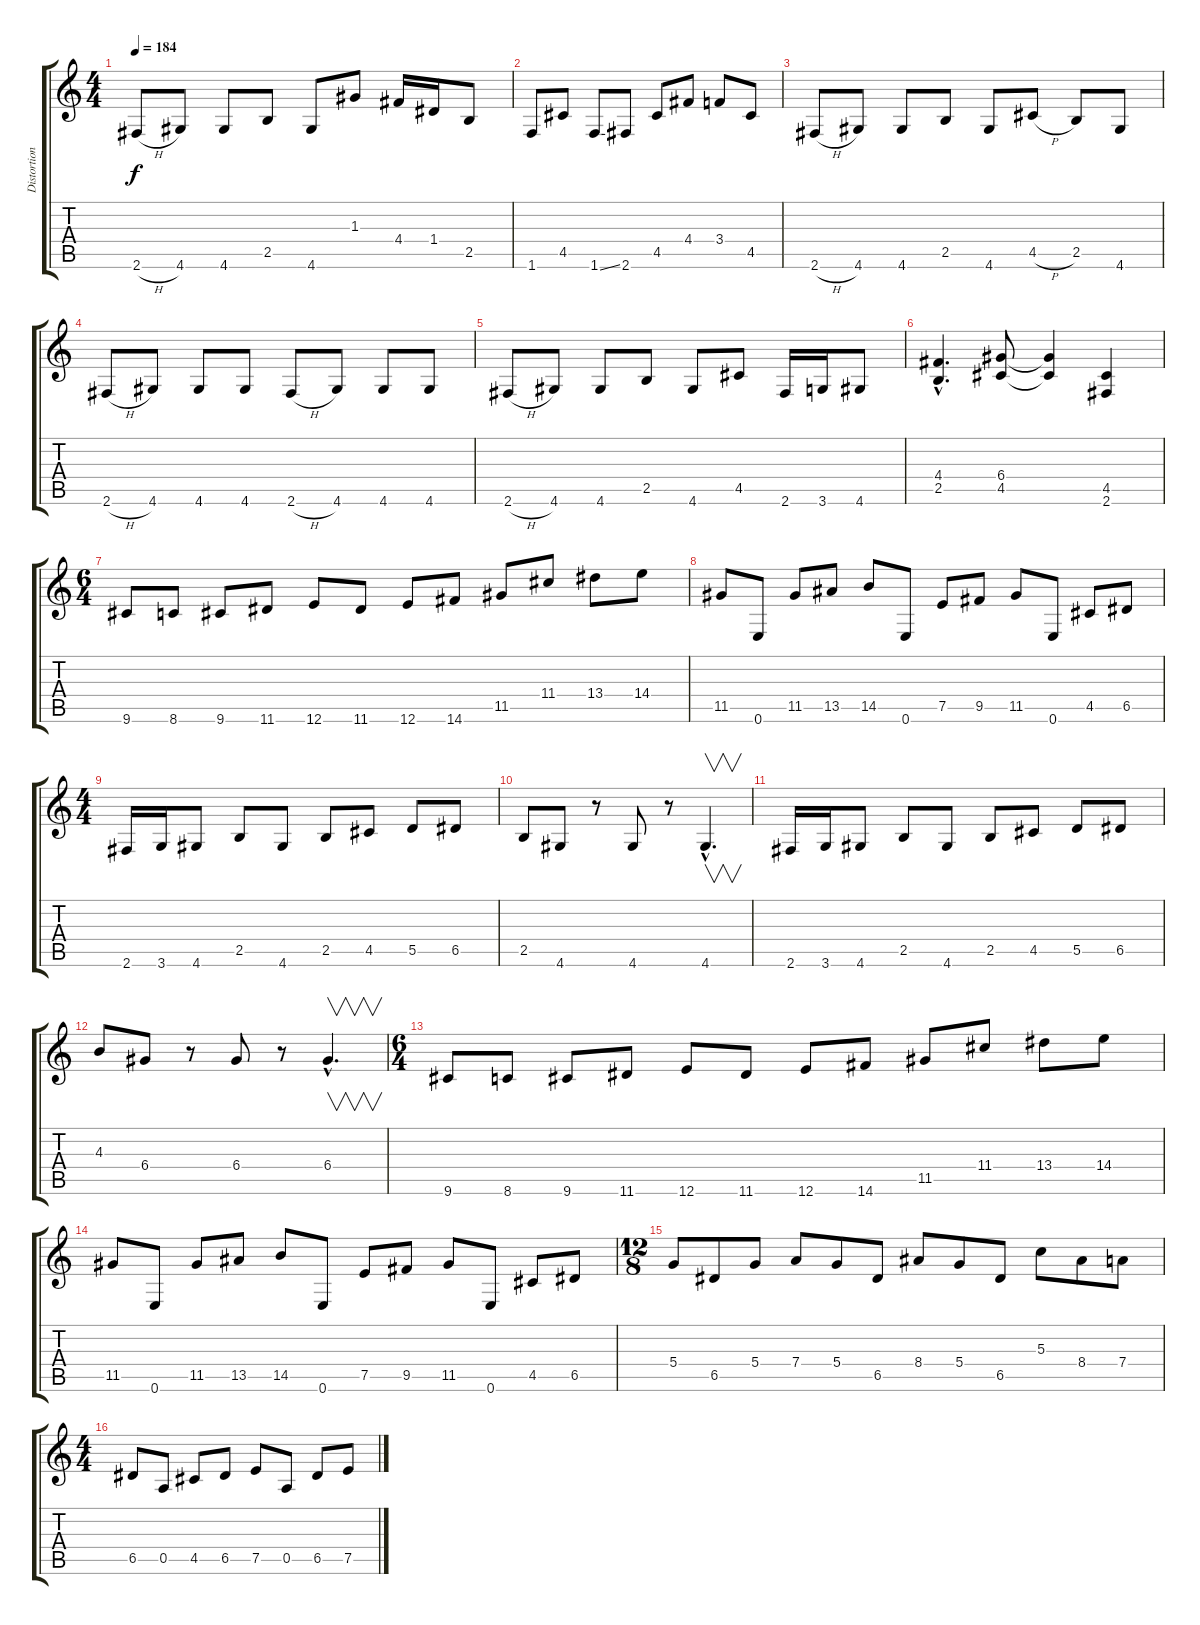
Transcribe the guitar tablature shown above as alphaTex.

\track ("Distortion Guitar" "Distortion") {instrument distortionguitar}
\staff {score tabs}
\tuning (E4 B3 G3 D3 A2 E2) {hide}
\ts (4 4)
\tempo 184
\clef g2
\ks c
2.6{h}.8{dy f} 4.6.8 4.6.8 2.5.8 4.6.8 1.3.8 4.4.16 1.4.16 2.5.8 |
1.6.8 4.5.8 1.6{ss}.8 2.6.8 4.5.8 4.4.8 3.4.8 4.5.8 |
2.6{h}.8 4.6.8 4.6.8 2.5.8 4.6.8 4.5{h}.8 2.5.8 4.6.8 |
2.6{h}.8 4.6.8 4.6.8 4.6.8 2.6{h}.8 4.6.8 4.6.8 4.6.8 |
2.6{h}.8 4.6.8 4.6.8 2.5.8 4.6.8 4.5.8 2.6.16 3.6.16 4.6.8 |
(4.4{hac} 2.5{hac}).4{d} (6.4 4.5).8 (6.4{t} 4.5{t}).4 (4.5 2.6).4 |
\ts (6 4)
9.6.8 8.6.8 9.6.8 11.6.8 12.6.8 11.6.8 12.6.8 14.6.8 11.5.8 11.4.8 13.4.8 14.4.8 |
11.5.8 0.6.8 11.5.8 13.5.8 14.5.8 0.6.8 7.5.8 9.5.8 11.5.8 0.6.8 4.5.8 6.5.8 |
\ts (4 4)
2.6.16 3.6.16 4.6.8 2.5.8 4.6.8 2.5.8 4.5.8 5.5.8 6.5.8 |
2.5.8 4.6.8 r.8 4.6.8 r.8 4.6{hac}.4{v d} |
2.6.16 3.6.16 4.6.8 2.5.8 4.6.8 2.5.8 4.5.8 5.5.8 6.5.8 |
4.3.8 6.4.8 r.8 6.4.8 r.8 6.4{hac}.4{v d} |
\ts (6 4)
9.6.8 8.6.8 9.6.8 11.6.8 12.6.8 11.6.8 12.6.8 14.6.8 11.5.8 11.4.8 13.4.8 14.4.8 |
11.5.8 0.6.8 11.5.8 13.5.8 14.5.8 0.6.8 7.5.8 9.5.8 11.5.8 0.6.8 4.5.8 6.5.8 |
\ts (12 8)
5.4.8 6.5.8 5.4.8 7.4.8 5.4.8 6.5.8 8.4.8 5.4.8 6.5.8 5.3.8 8.4.8 7.4.8 |
\ts (4 4)
6.5.8 0.5.8 4.5.8 6.5.8 7.5.8 0.5.8 6.5.8 7.5.8
